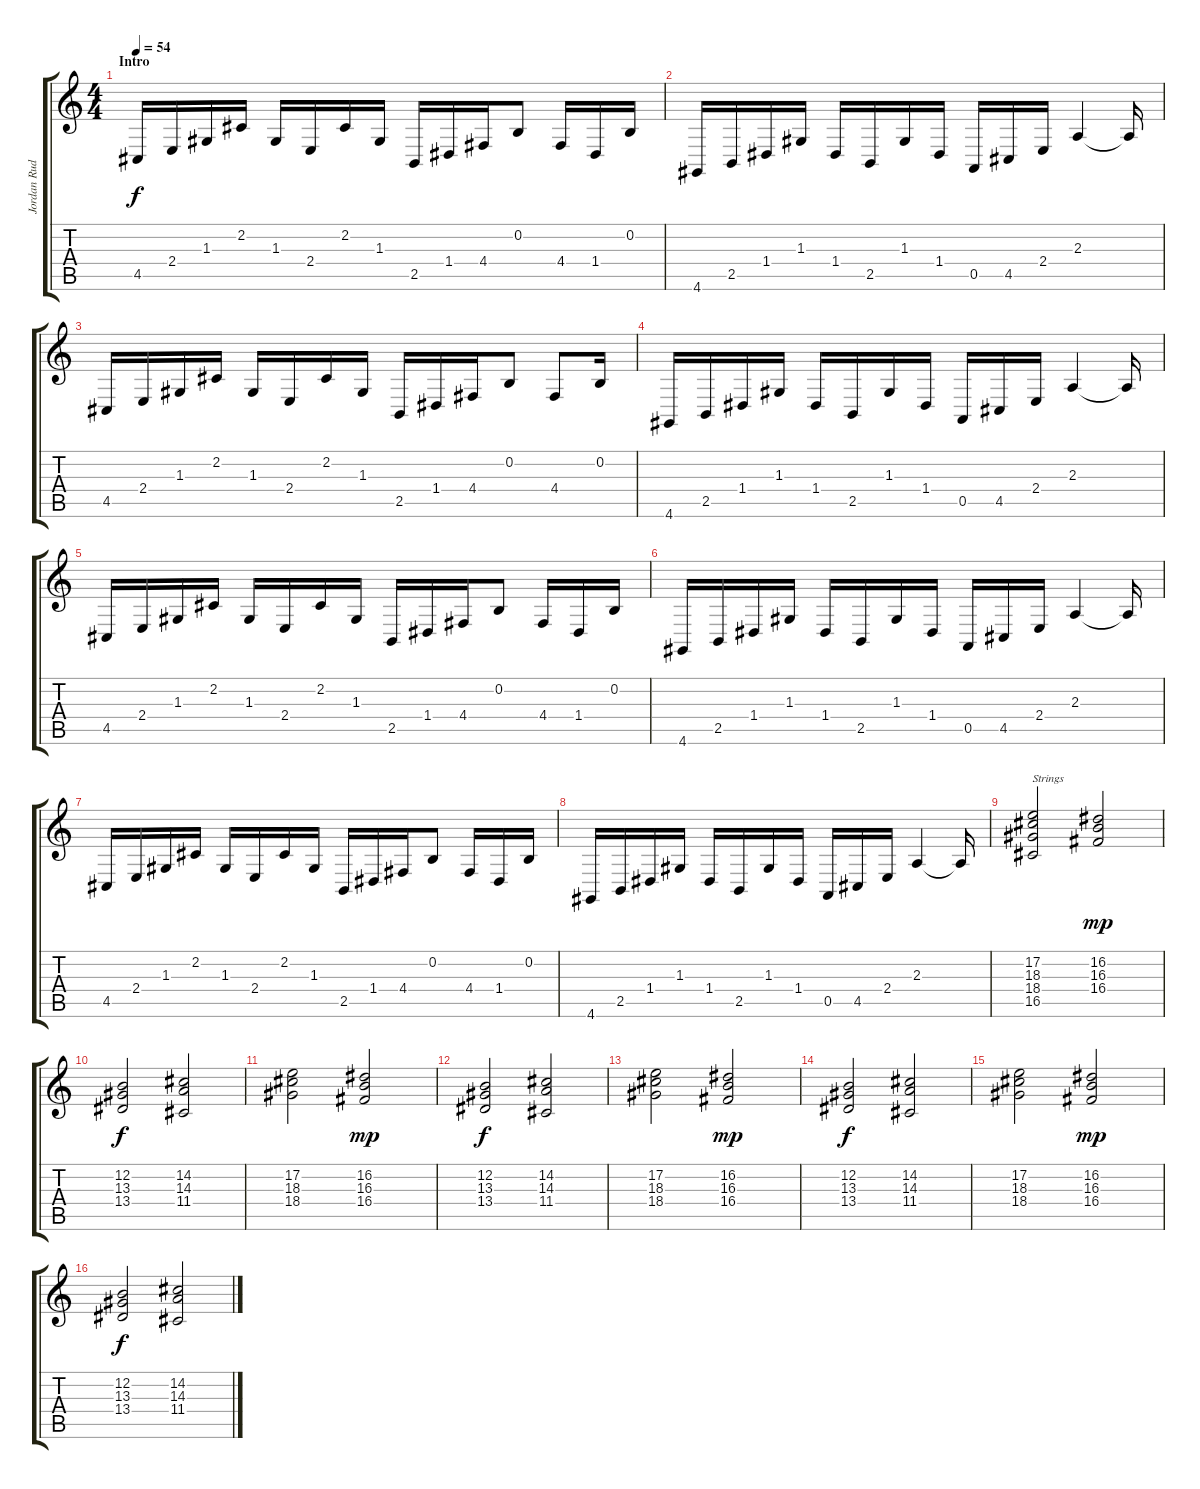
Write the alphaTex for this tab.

\track ("Jordan Rudess - Left Hand" "Jordan Rud") {instrument acousticgrandpiano}
\staff {score tabs}
\tuning (E4 B3 G3 D3 A2 E2) {hide}
\ts (4 4)
\section ("" "Intro")
\tempo 54
\clef g2
\ks c
4.5.16{dy f instrument acousticgrandpiano} 2.4.16 1.3.16 2.2.16 1.3.16 2.4.16 2.2.16 1.3.16 2.5.16 1.4.16 4.4.16 0.2.8 4.4.16 1.4.16 0.2.16 |
4.6.16 2.5.16 1.4.16 1.3.16 1.4.16 2.5.16 1.3.16 1.4.16 0.5.16 4.5.16 2.4.16 2.3.4 2.3{t}.16 |
4.5.16 2.4.16 1.3.16 2.2.16 1.3.16 2.4.16 2.2.16 1.3.16 2.5.16 1.4.16 4.4.16 0.2.8 4.4.8 0.2.16 |
4.6.16 2.5.16 1.4.16 1.3.16 1.4.16 2.5.16 1.3.16 1.4.16 0.5.16 4.5.16 2.4.16 2.3.4 2.3{t}.16 |
4.5.16 2.4.16 1.3.16 2.2.16 1.3.16 2.4.16 2.2.16 1.3.16 2.5.16 1.4.16 4.4.16 0.2.8 4.4.16 1.4.16 0.2.16 |
4.6.16 2.5.16 1.4.16 1.3.16 1.4.16 2.5.16 1.3.16 1.4.16 0.5.16 4.5.16 2.4.16 2.3.4 2.3{t}.16 |
4.5.16 2.4.16 1.3.16 2.2.16 1.3.16 2.4.16 2.2.16 1.3.16 2.5.16 1.4.16 4.4.16 0.2.8 4.4.16 1.4.16 0.2.16 |
4.6.16 2.5.16 1.4.16 1.3.16 1.4.16 2.5.16 1.3.16 1.4.16 0.5.16 4.5.16 2.4.16 2.3.4 2.3{t}.16{instrument stringensemble1} |
(17.2 18.3 18.4 16.5).2{txt "Strings" volume 6} (16.2 16.3 16.4).2{dy mp} |
(12.2 13.3 13.4).2{dy f} (14.2 14.3 11.4).2 |
(17.2 18.3 18.4).2 (16.2 16.3 16.4).2{dy mp} |
(12.2 13.3 13.4).2{dy f} (14.2 14.3 11.4).2 |
(17.2 18.3 18.4).2 (16.2 16.3 16.4).2{dy mp} |
(12.2 13.3 13.4).2{dy f} (14.2 14.3 11.4).2 |
(17.2 18.3 18.4).2 (16.2 16.3 16.4).2{dy mp} |
(12.2 13.3 13.4).2{dy f} (14.2 14.3 11.4).2
